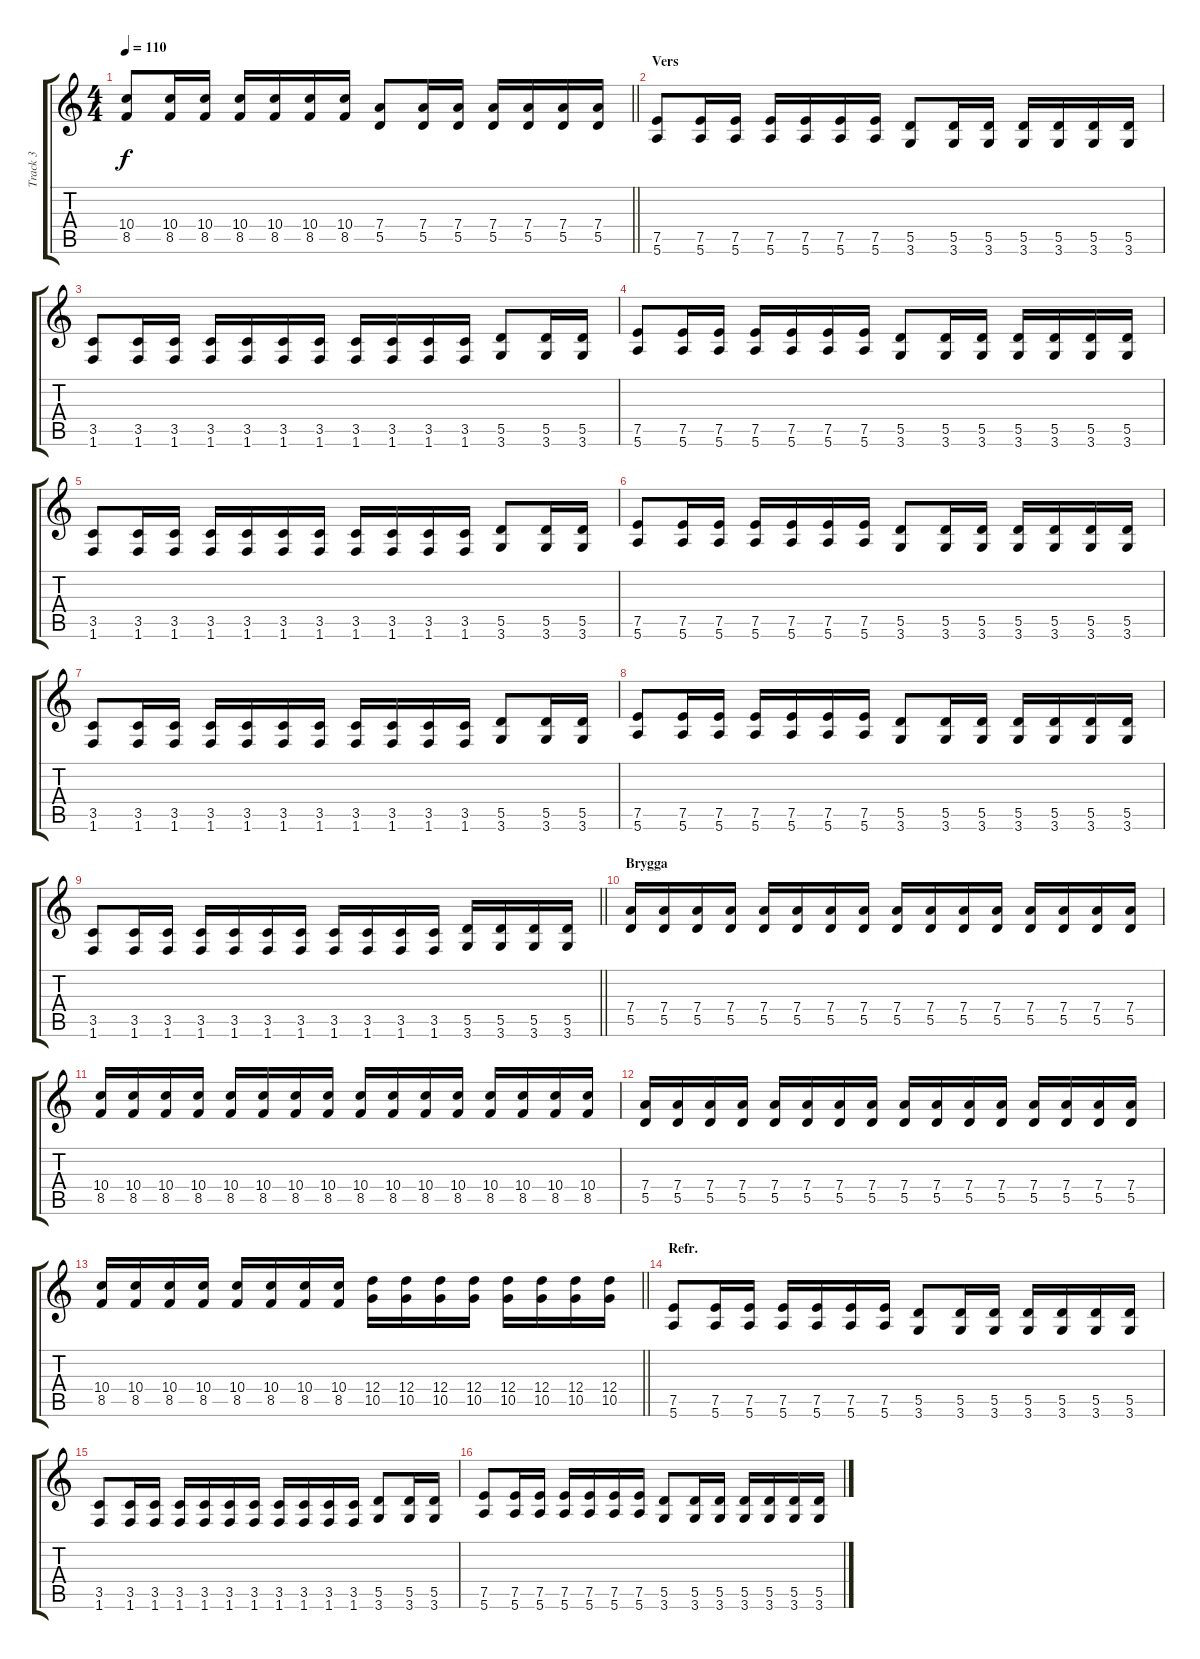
\track ("Track 3" "Track 3") {instrument distortionguitar}
\staff {score tabs}
\tuning (E4 B3 G3 D3 A2 E2) {hide}
\ts (4 4)
\tempo 110
\clef g2
\barLineRight lightlight
\ks c
(10.4 8.5).8{dy f} (10.4 8.5).16 (10.4 8.5).16 (10.4 8.5).16 (10.4 8.5).16 (10.4 8.5).16 (10.4 8.5).16 (7.4 5.5).8 (7.4 5.5).16 (7.4 5.5).16 (7.4 5.5).16 (7.4 5.5).16 (7.4 5.5).16 (7.4 5.5).16 |
\section ("" "Vers")
(7.5 5.6).8 (7.5 5.6).16 (7.5 5.6).16 (7.5 5.6).16 (7.5 5.6).16 (7.5 5.6).16 (7.5 5.6).16 (5.5 3.6).8 (5.5 3.6).16 (5.5 3.6).16 (5.5 3.6).16 (5.5 3.6).16 (5.5 3.6).16 (5.5 3.6).16 |
(3.5 1.6).8 (3.5 1.6).16 (3.5 1.6).16 (3.5 1.6).16 (3.5 1.6).16 (3.5 1.6).16 (3.5 1.6).16 (3.5 1.6).16 (3.5 1.6).16 (3.5 1.6).16 (3.5 1.6).16 (5.5 3.6).8 (5.5 3.6).16 (5.5 3.6).16 |
(7.5 5.6).8 (7.5 5.6).16 (7.5 5.6).16 (7.5 5.6).16 (7.5 5.6).16 (7.5 5.6).16 (7.5 5.6).16 (5.5 3.6).8 (5.5 3.6).16 (5.5 3.6).16 (5.5 3.6).16 (5.5 3.6).16 (5.5 3.6).16 (5.5 3.6).16 |
(3.5 1.6).8 (3.5 1.6).16 (3.5 1.6).16 (3.5 1.6).16 (3.5 1.6).16 (3.5 1.6).16 (3.5 1.6).16 (3.5 1.6).16 (3.5 1.6).16 (3.5 1.6).16 (3.5 1.6).16 (5.5 3.6).8 (5.5 3.6).16 (5.5 3.6).16 |
(7.5 5.6).8 (7.5 5.6).16 (7.5 5.6).16 (7.5 5.6).16 (7.5 5.6).16 (7.5 5.6).16 (7.5 5.6).16 (5.5 3.6).8 (5.5 3.6).16 (5.5 3.6).16 (5.5 3.6).16 (5.5 3.6).16 (5.5 3.6).16 (5.5 3.6).16 |
(3.5 1.6).8 (3.5 1.6).16 (3.5 1.6).16 (3.5 1.6).16 (3.5 1.6).16 (3.5 1.6).16 (3.5 1.6).16 (3.5 1.6).16 (3.5 1.6).16 (3.5 1.6).16 (3.5 1.6).16 (5.5 3.6).8 (5.5 3.6).16 (5.5 3.6).16 |
(7.5 5.6).8 (7.5 5.6).16 (7.5 5.6).16 (7.5 5.6).16 (7.5 5.6).16 (7.5 5.6).16 (7.5 5.6).16 (5.5 3.6).8 (5.5 3.6).16 (5.5 3.6).16 (5.5 3.6).16 (5.5 3.6).16 (5.5 3.6).16 (5.5 3.6).16 |
\barLineRight lightlight
(3.5 1.6).8 (3.5 1.6).16 (3.5 1.6).16 (3.5 1.6).16 (3.5 1.6).16 (3.5 1.6).16 (3.5 1.6).16 (3.5 1.6).16 (3.5 1.6).16 (3.5 1.6).16 (3.5 1.6).16 (5.5 3.6).16 (5.5 3.6).16 (5.5 3.6).16 (5.5 3.6).16 |
\section ("" "Brygga")
(7.4 5.5).16 (7.4 5.5).16 (7.4 5.5).16 (7.4 5.5).16 (7.4 5.5).16 (7.4 5.5).16 (7.4 5.5).16 (7.4 5.5).16 (7.4 5.5).16 (7.4 5.5).16 (7.4 5.5).16 (7.4 5.5).16 (7.4 5.5).16 (7.4 5.5).16 (7.4 5.5).16 (7.4 5.5).16 |
(10.4 8.5).16 (10.4 8.5).16 (10.4 8.5).16 (10.4 8.5).16 (10.4 8.5).16 (10.4 8.5).16 (10.4 8.5).16 (10.4 8.5).16 (10.4 8.5).16 (10.4 8.5).16 (10.4 8.5).16 (10.4 8.5).16 (10.4 8.5).16 (10.4 8.5).16 (10.4 8.5).16 (10.4 8.5).16 |
(7.4 5.5).16 (7.4 5.5).16 (7.4 5.5).16 (7.4 5.5).16 (7.4 5.5).16 (7.4 5.5).16 (7.4 5.5).16 (7.4 5.5).16 (7.4 5.5).16 (7.4 5.5).16 (7.4 5.5).16 (7.4 5.5).16 (7.4 5.5).16 (7.4 5.5).16 (7.4 5.5).16 (7.4 5.5).16 |
\barLineRight lightlight
(10.4 8.5).16 (10.4 8.5).16 (10.4 8.5).16 (10.4 8.5).16 (10.4 8.5).16 (10.4 8.5).16 (10.4 8.5).16 (10.4 8.5).16 (12.4 10.5).16 (12.4 10.5).16 (12.4 10.5).16 (12.4 10.5).16 (12.4 10.5).16 (12.4 10.5).16 (12.4 10.5).16 (12.4 10.5).16 |
\section ("" "Refr.")
(7.5 5.6).8 (7.5 5.6).16 (7.5 5.6).16 (7.5 5.6).16 (7.5 5.6).16 (7.5 5.6).16 (7.5 5.6).16 (5.5 3.6).8 (5.5 3.6).16 (5.5 3.6).16 (5.5 3.6).16 (5.5 3.6).16 (5.5 3.6).16 (5.5 3.6).16 |
(3.5 1.6).8 (3.5 1.6).16 (3.5 1.6).16 (3.5 1.6).16 (3.5 1.6).16 (3.5 1.6).16 (3.5 1.6).16 (3.5 1.6).16 (3.5 1.6).16 (3.5 1.6).16 (3.5 1.6).16 (5.5 3.6).8 (5.5 3.6).16 (5.5 3.6).16 |
(7.5 5.6).8 (7.5 5.6).16 (7.5 5.6).16 (7.5 5.6).16 (7.5 5.6).16 (7.5 5.6).16 (7.5 5.6).16 (5.5 3.6).8 (5.5 3.6).16 (5.5 3.6).16 (5.5 3.6).16 (5.5 3.6).16 (5.5 3.6).16 (5.5 3.6).16
